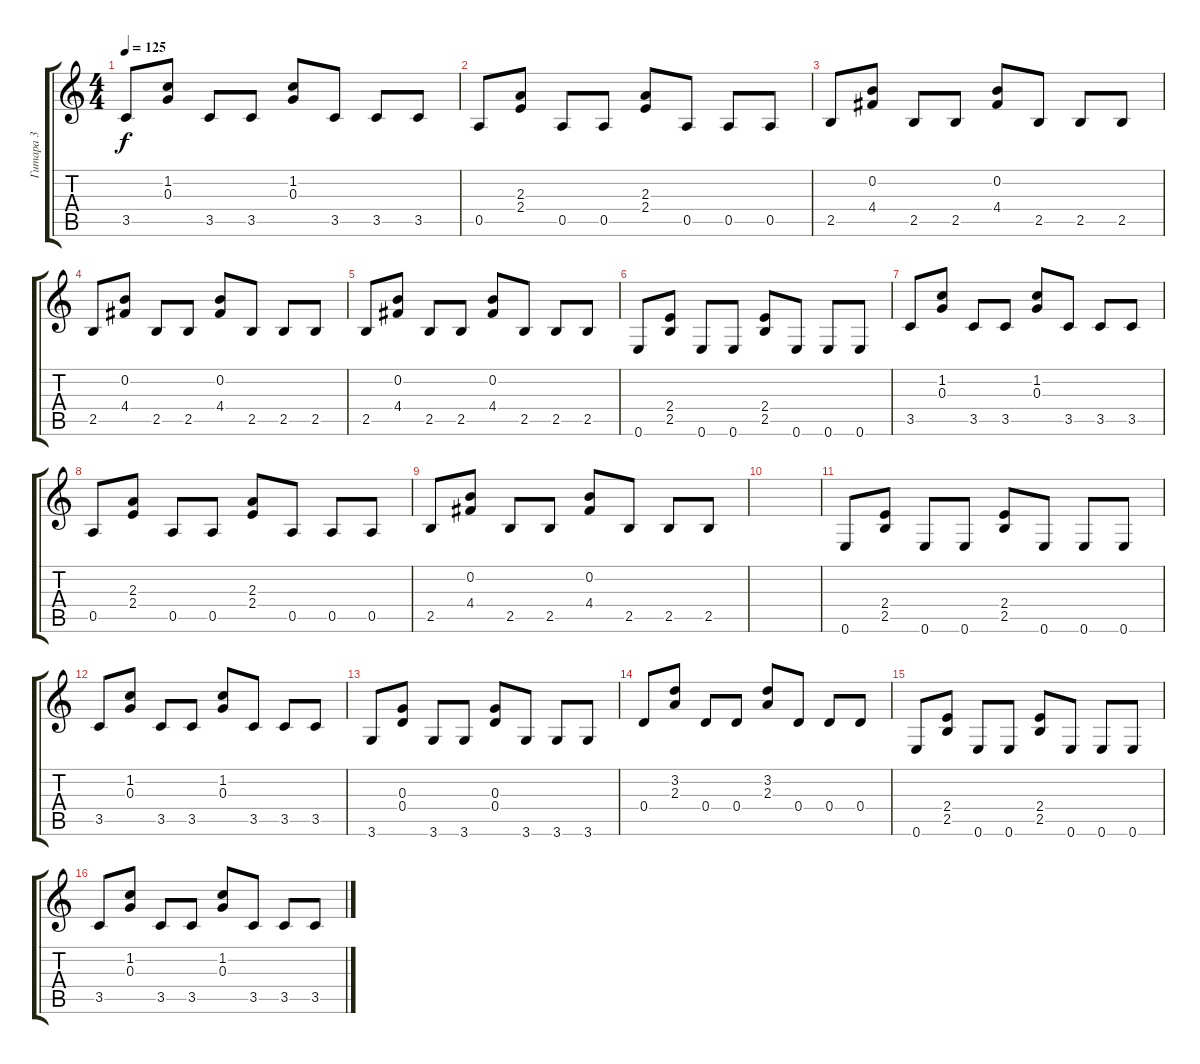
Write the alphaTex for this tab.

\track ("Гитара 3" "Гитара 3") {instrument distortionguitar}
\staff {score tabs}
\tuning (E4 B3 G3 D3 A2 E2) {hide}
\ts (4 4)
\tempo 125
\clef g2
\ks c
3.5.8{dy f} (1.2 0.3).8 3.5.8 3.5.8 (1.2 0.3).8 3.5.8 3.5.8 3.5.8 |
0.5.8 (2.3 2.4).8 0.5.8 0.5.8 (2.3 2.4).8 0.5.8 0.5.8 0.5.8 |
2.5.8 (0.2 4.4).8 2.5.8 2.5.8 (0.2 4.4).8 2.5.8 2.5.8 2.5.8 |
2.5.8 (0.2 4.4).8 2.5.8 2.5.8 (0.2 4.4).8 2.5.8 2.5.8 2.5.8 |
2.5.8 (0.2 4.4).8 2.5.8 2.5.8 (0.2 4.4).8 2.5.8 2.5.8 2.5.8 |
0.6.8 (2.4 2.5).8 0.6.8 0.6.8 (2.4 2.5).8 0.6.8 0.6.8 0.6.8 |
3.5.8 (1.2 0.3).8 3.5.8 3.5.8 (1.2 0.3).8 3.5.8 3.5.8 3.5.8 |
0.5.8 (2.3 2.4).8 0.5.8 0.5.8 (2.3 2.4).8 0.5.8 0.5.8 0.5.8 |
2.5.8 (0.2 4.4).8 2.5.8 2.5.8 (0.2 4.4).8 2.5.8 2.5.8 2.5.8 |
|
0.6.8 (2.4 2.5).8 0.6.8 0.6.8 (2.4 2.5).8 0.6.8 0.6.8 0.6.8 |
3.5.8 (1.2 0.3).8 3.5.8 3.5.8 (1.2 0.3).8 3.5.8 3.5.8 3.5.8 |
3.6.8 (0.3 0.4).8 3.6.8 3.6.8 (0.3 0.4).8 3.6.8 3.6.8 3.6.8 |
0.4.8 (3.2 2.3).8 0.4.8 0.4.8 (3.2 2.3).8 0.4.8 0.4.8 0.4.8 |
0.6.8 (2.4 2.5).8 0.6.8 0.6.8 (2.4 2.5).8 0.6.8 0.6.8 0.6.8 |
3.5.8 (1.2 0.3).8 3.5.8 3.5.8 (1.2 0.3).8 3.5.8 3.5.8 3.5.8
